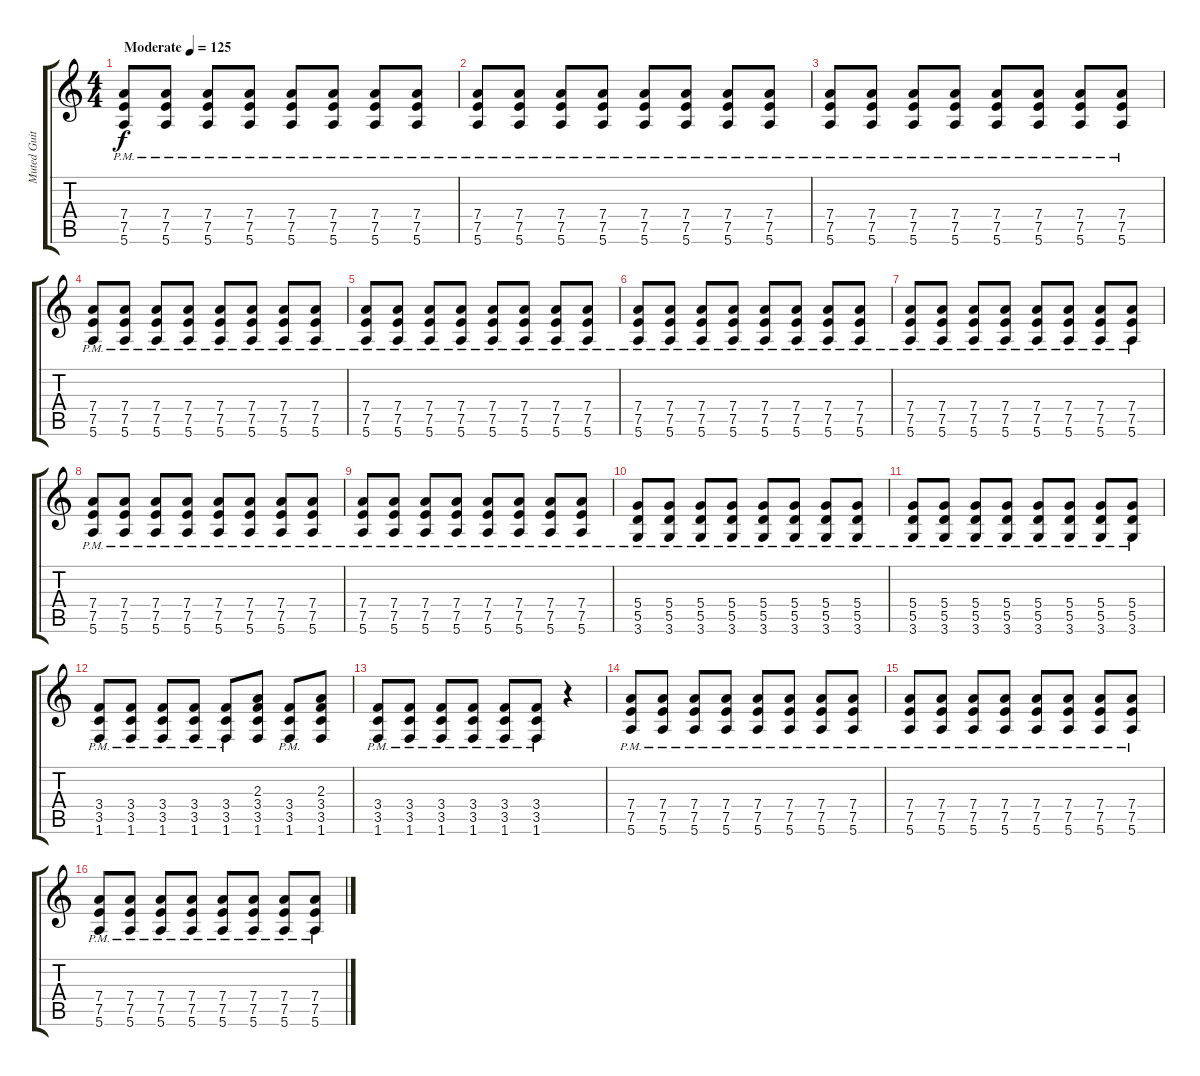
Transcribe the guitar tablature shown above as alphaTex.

\track ("Muted Guitar" "Muted Guit") {instrument electricguitarmuted}
\staff {score tabs}
\tuning (E4 B3 G3 D3 A2 E2) {hide}
\ts (4 4)
\tempo (125 "Moderate")
\clef g2
\ks c
(7.4{pm} 7.5{pm} 5.6{pm}).8{dy f instrument electricguitarmuted} (7.4{pm} 7.5{pm} 5.6{pm}).8 (7.4{pm} 7.5{pm} 5.6{pm}).8 (7.4{pm} 7.5{pm} 5.6{pm}).8 (7.4{pm} 7.5{pm} 5.6{pm}).8 (7.4{pm} 7.5{pm} 5.6{pm}).8 (7.4{pm} 7.5{pm} 5.6{pm}).8 (7.4{pm} 7.5{pm} 5.6{pm}).8 |
(7.4{pm} 7.5{pm} 5.6{pm}).8 (7.4{pm} 7.5{pm} 5.6{pm}).8 (7.4{pm} 7.5{pm} 5.6{pm}).8 (7.4{pm} 7.5{pm} 5.6{pm}).8 (7.4{pm} 7.5{pm} 5.6{pm}).8 (7.4{pm} 7.5{pm} 5.6{pm}).8 (7.4{pm} 7.5{pm} 5.6{pm}).8 (7.4{pm} 7.5{pm} 5.6{pm}).8 |
(7.4{pm} 7.5{pm} 5.6{pm}).8 (7.4{pm} 7.5{pm} 5.6{pm}).8 (7.4{pm} 7.5{pm} 5.6{pm}).8 (7.4{pm} 7.5{pm} 5.6{pm}).8 (7.4{pm} 7.5{pm} 5.6{pm}).8 (7.4{pm} 7.5{pm} 5.6{pm}).8 (7.4{pm} 7.5{pm} 5.6{pm}).8 (7.4{pm} 7.5{pm} 5.6{pm}).8 |
(7.4{pm} 7.5{pm} 5.6{pm}).8 (7.4{pm} 7.5{pm} 5.6{pm}).8 (7.4{pm} 7.5{pm} 5.6{pm}).8 (7.4{pm} 7.5{pm} 5.6{pm}).8 (7.4{pm} 7.5{pm} 5.6{pm}).8 (7.4{pm} 7.5{pm} 5.6{pm}).8 (7.4{pm} 7.5{pm} 5.6{pm}).8 (7.4{pm} 7.5{pm} 5.6{pm}).8 |
(7.4{pm} 7.5{pm} 5.6{pm}).8 (7.4{pm} 7.5{pm} 5.6{pm}).8 (7.4{pm} 7.5{pm} 5.6{pm}).8 (7.4{pm} 7.5{pm} 5.6{pm}).8 (7.4{pm} 7.5{pm} 5.6{pm}).8 (7.4{pm} 7.5{pm} 5.6{pm}).8 (7.4{pm} 7.5{pm} 5.6{pm}).8 (7.4{pm} 7.5{pm} 5.6{pm}).8 |
(7.4{pm} 7.5{pm} 5.6{pm}).8 (7.4{pm} 7.5{pm} 5.6{pm}).8 (7.4{pm} 7.5{pm} 5.6{pm}).8 (7.4{pm} 7.5{pm} 5.6{pm}).8 (7.4{pm} 7.5{pm} 5.6{pm}).8 (7.4{pm} 7.5{pm} 5.6{pm}).8 (7.4{pm} 7.5{pm} 5.6{pm}).8 (7.4{pm} 7.5{pm} 5.6{pm}).8 |
(7.4{pm} 7.5{pm} 5.6{pm}).8 (7.4{pm} 7.5{pm} 5.6{pm}).8 (7.4{pm} 7.5{pm} 5.6{pm}).8 (7.4{pm} 7.5{pm} 5.6{pm}).8 (7.4{pm} 7.5{pm} 5.6{pm}).8 (7.4{pm} 7.5{pm} 5.6{pm}).8 (7.4{pm} 7.5{pm} 5.6{pm}).8 (7.4{pm} 7.5{pm} 5.6{pm}).8 |
(7.4{pm} 7.5{pm} 5.6{pm}).8 (7.4{pm} 7.5{pm} 5.6{pm}).8 (7.4{pm} 7.5{pm} 5.6{pm}).8 (7.4{pm} 7.5{pm} 5.6{pm}).8 (7.4{pm} 7.5{pm} 5.6{pm}).8 (7.4{pm} 7.5{pm} 5.6{pm}).8 (7.4{pm} 7.5{pm} 5.6{pm}).8 (7.4{pm} 7.5{pm} 5.6{pm}).8 |
(7.4{pm} 7.5{pm} 5.6{pm}).8 (7.4{pm} 7.5{pm} 5.6{pm}).8 (7.4{pm} 7.5{pm} 5.6{pm}).8 (7.4{pm} 7.5{pm} 5.6{pm}).8 (7.4{pm} 7.5{pm} 5.6{pm}).8 (7.4{pm} 7.5{pm} 5.6{pm}).8 (7.4{pm} 7.5{pm} 5.6{pm}).8 (7.4{pm} 7.5{pm} 5.6{pm}).8 |
(5.4{pm} 5.5{pm} 3.6{pm}).8 (5.4{pm} 5.5{pm} 3.6{pm}).8 (5.4{pm} 5.5{pm} 3.6{pm}).8 (5.4{pm} 5.5{pm} 3.6{pm}).8 (5.4{pm} 5.5{pm} 3.6{pm}).8 (5.4{pm} 5.5{pm} 3.6{pm}).8 (5.4{pm} 5.5{pm} 3.6{pm}).8 (5.4{pm} 5.5{pm} 3.6{pm}).8 |
(5.4{pm} 5.5{pm} 3.6{pm}).8 (5.4{pm} 5.5{pm} 3.6{pm}).8 (5.4{pm} 5.5{pm} 3.6{pm}).8 (5.4{pm} 5.5{pm} 3.6{pm}).8 (5.4{pm} 5.5{pm} 3.6{pm}).8 (5.4{pm} 5.5{pm} 3.6{pm}).8 (5.4{pm} 5.5{pm} 3.6{pm}).8 (5.4{pm} 5.5{pm} 3.6{pm}).8 |
(3.4{pm} 3.5{pm} 1.6{pm}).8 (3.4{pm} 3.5{pm} 1.6{pm}).8 (3.4{pm} 3.5{pm} 1.6{pm}).8 (3.4{pm} 3.5{pm} 1.6{pm}).8 (3.4{pm} 3.5{pm} 1.6{pm}).8 (2.3 3.4 3.5 1.6).8 (3.4{pm} 3.5{pm} 1.6{pm}).8 (2.3 3.4 3.5 1.6).8 |
(3.4{pm} 3.5{pm} 1.6{pm}).8 (3.4{pm} 3.5{pm} 1.6{pm}).8 (3.4{pm} 3.5{pm} 1.6{pm}).8 (3.4{pm} 3.5{pm} 1.6{pm}).8 (3.4{pm} 3.5{pm} 1.6{pm}).8 (3.4{pm} 3.5{pm} 1.6{pm}).8 r.4 |
(7.4{pm} 7.5{pm} 5.6{pm}).8 (7.4{pm} 7.5{pm} 5.6{pm}).8 (7.4{pm} 7.5{pm} 5.6{pm}).8 (7.4{pm} 7.5{pm} 5.6{pm}).8 (7.4{pm} 7.5{pm} 5.6{pm}).8 (7.4{pm} 7.5{pm} 5.6{pm}).8 (7.4{pm} 7.5{pm} 5.6{pm}).8 (7.4{pm} 7.5{pm} 5.6{pm}).8 |
(7.4{pm} 7.5{pm} 5.6{pm}).8 (7.4{pm} 7.5{pm} 5.6{pm}).8 (7.4{pm} 7.5{pm} 5.6{pm}).8 (7.4{pm} 7.5{pm} 5.6{pm}).8 (7.4{pm} 7.5{pm} 5.6{pm}).8 (7.4{pm} 7.5{pm} 5.6{pm}).8 (7.4{pm} 7.5{pm} 5.6{pm}).8 (7.4{pm} 7.5{pm} 5.6{pm}).8 |
(7.4{pm} 7.5{pm} 5.6{pm}).8 (7.4{pm} 7.5{pm} 5.6{pm}).8 (7.4{pm} 7.5{pm} 5.6{pm}).8 (7.4{pm} 7.5{pm} 5.6{pm}).8 (7.4{pm} 7.5{pm} 5.6{pm}).8 (7.4{pm} 7.5{pm} 5.6{pm}).8 (7.4{pm} 7.5{pm} 5.6{pm}).8 (7.4{pm} 7.5{pm} 5.6{pm}).8
